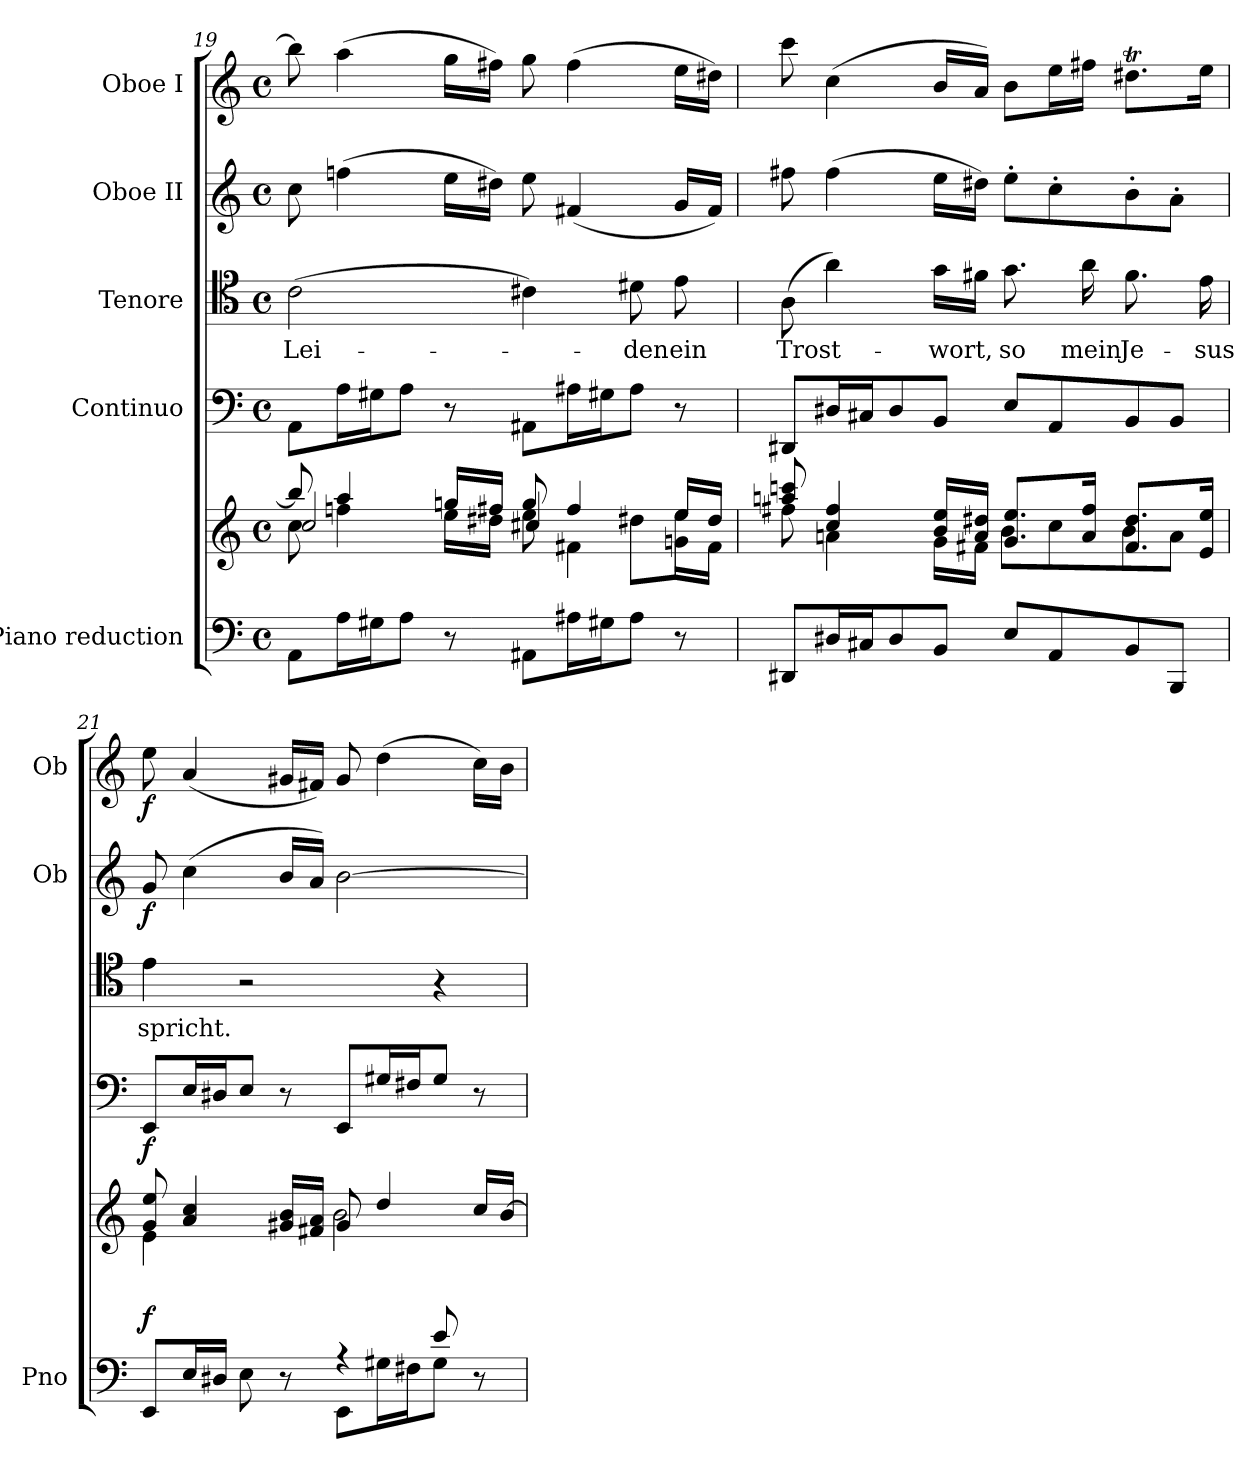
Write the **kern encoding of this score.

**kern	**kern	**dynam	**kern	**dynam	**kern	**text	**kern	**dynam	**kern	**dynam
*part5	*part5	*part5	*part4	*part4	*part3	*part3	*part2	*part2	*part1	*part1
*staff6	*staff5	*staff5/6	*staff4	*staff4	*staff3	*staff3	*staff2	*staff2	*staff1	*staff1
*I"Piano reduction	*	*	*I"Continuo	*	*I"Tenore	*	*I"Oboe II	*	*I"Oboe I	*
*I'Pno	*	*	*	*	*	*	*I'Ob	*	*I'Ob	*
!!LO:PB:g=z
*clefF4	*clefG2	*	*clefF4	*	*clefC4	*	*clefG2	*	*clefG2	*
*k[]	*k[]	*	*k[]	*	*k[]	*	*k[]	*	*k[]	*
*M4/4	*M4/4	*	*M4/4	*	*M4/4	*	*M4/4	*	*M4/4	*
*met(c)	*met(c)	*	*met(c)	*	*met(c)	*	*met(c)	*	*met(c)	*
=19	=19	=19	=19	=19	=19	=19	=19	=19	=19	=19
*	*^	*	*	*	*	*	*	*	*	*
*	*	*^	*	*	*	*	*	*	*	*	*
!	!	!	!	!	!	!	!	!LO:LY:b	!	!	!	!
8AA\L	8bb/]	8cc\	2cc/	.	8AA\L	.	(>2c\	Lei-	8cc\	.	8bb\]	.
16A\L	4aa/	4ffn\	.	.	16A\L	.	.	.	(>4ffn\	.	(>4aa\	.
16G#X\J	.	.	.	.	16G#X\J	.	.	.	.	.	.	.
8A\J	.	.	.	.	8A\J	.	.	.	.	.	.	.
8r	16ggn/LL	16ee\LL	.	.	8r	.	.	.	16ee\LL	.	16gg\LL	.
.	16ff#X/JJ	16dd#X\JJ	.	.	.	.	.	.	16dd#X\JJ)	.	16ff#X\JJ)	.
8AA#X\L	8gg/	8ee\	4cc#X/	.	8AA#X\L	.	4c#X\)	.	8ee\	.	8gg\	.
16A#X\L	4ff#/	4f#X\	.	.	16A#X\L	.	.	.	(<4f#X/	.	(>4ff#\	.
16G#X\J	.	.	.	.	16G#X\J	.	.	.	.	.	.	.
!	!	!	!	!	!	!	!	!LO:LY:b	!	!	!	!
8A#\J	.	.	8dd#X\L	.	8A#\J	.	8d#X\	-den	.	.	.	.
!	!	!	!	!	!	!	!	!LO:LY:b	!	!	!	!
8r	16ee/LL	16gn\LL	8ee\J	.	8r	.	8e\	ein	16g/LL	.	16ee\LL	.
.	16dd#/JJ	16f#\JJ	.	.	.	.	.	.	16f#/JJ)	.	16dd#X\JJ)	.
*	*	*v	*v	*	*	*	*	*	*	*	*	*
=20	=20	=20	=20	=20	=20	=20	=20	=20	=20	=20	=20
!	!	!	!	!	!	!	!LO:LY:b	!	!	!	!
8DD#X/L	8aan/ 8cccn/	8ff#X\	.	8DD#X/L	.	(>8A\	Trost-	8ff#X\	.	8ccc\	.
16D#X/L	4cc/ 4ff#/	4an\	.	16D#X/L	.	4a\)	.	(>4ff#\	.	(>4cc\	.
16C#X/J	.	.	.	16C#X/J	.	.	.	.	.	.	.
8D#/	.	.	.	8D#/	.	.	.	.	.	.	.
!	!	!	!	!	!	!	!LO:LY:b	!	!	!	!
8BB/J	16b/ 16ee/LL	16g\LL	.	8BB/J	.	16g\LL	wort,	16ee\LL	.	16b/LL	.
.	16a/ 16dd#X/JJ	16f#X\JJ	.	.	.	16f#X\JJ	.	16dd#X\JJ)	.	16a/JJ)	.
!	!	!	!	!	!	!	!LO:LY:b	!	!	!	!
8E/L	8.g/ 8.ee/L	8b\L	.	8E/L	.	8.g\	so	8ee'\L	.	8b\L	.
8AA/	.	8cc\	.	8AA/	.	.	.	8cc'\	.	16ee\L	.
!	!	!	!	!	!	!	!LO:LY:b	!	!	!	!
.	16a/ 16ff#/Jk	.	.	.	.	16a\	mein	.	.	16ff#X\JJ	.
!	!	!	!	!	!	!	!LO:LY:b	!	!	!	!
8BB/	8.f#/ 8.dd#/L	8b\	.	8BB/	.	8.f#\	Je-	8b'\	.	8.dd#Xt\L	.
8BBB/J	.	8a\J	.	8BB/J	.	.	.	8a'\J	.	.	.
!	!	!	!	!	!	!	!LO:LY:b	!	!	!	!
.	16e/ 16ee/Jk	.	.	.	.	16e\	-sus	.	.	16ee\Jk	.
=21	=21	=21	=21	=21	=21	=21	=21	=21	=21	=21	=21
*^	*	*^	*	*	*	*	*	*	*	*	*
!	!	!	!	!	!LO:DY:b	!	!LO:DY:b	!	!LO:LY:b	!	!LO:DY:b	!	!LO:DY:b
8EE/L	4.ryy	8g/ 8ee/	4e\	2..ryy	f	8EE/L	f	4e\	spricht.	8g/	f	8ee\	f
16E/L	.	4a/ 4cc/	.	.	.	16E/L	.	.	.	(>4cc\	.	(<4a/	.
16D#X/JJ	.	.	.	.	.	16D#X/J	.	.	.	.	.	.	.
8E\	.	.	4ryy	.	.	8E/J	.	2r	.	.	.	.	.
8r	8ryy	16g#X/ 16b/LL	.	.	.	8r	.	.	.	16b/LL	.	16g#X/LL	.
.	.	16f#X/ 16a/JJ	.	.	.	.	.	.	.	16a/JJ)	.	16f#X/JJ)	.
4rA	8EE\L	8g#/	2b\	.	.	8EE/L	.	.	.	[2b\	.	8g#/	.
.	16G#X\L	4dd/	.	.	.	16G#X/L	.	.	.	.	.	(>4dd\	.
.	16F#X\J	.	.	.	.	16F#X/J	.	.	.	.	.	.	.
8e/L	8G#\J	.	.	.	.	8G#/J	.	4r	.	.	.	.	.
8ryy	8r	16cc/LL	.	16a\L	.	8r	.	.	.	.	.	16cc\LL)	.
.	.	16b/JJ	.	[16b\JJ	.	.	.	.	.	.	.	16b\JJ	.
*v	*v	*	*	*	*	*	*	*	*	*	*	*	*
*	*v	*v	*v	*	*	*	*	*	*	*	*	*
=	=	=	=	=	=	=	=	=	=	=
*-	*-	*-	*-	*-	*-	*-	*-	*-	*-	*-
